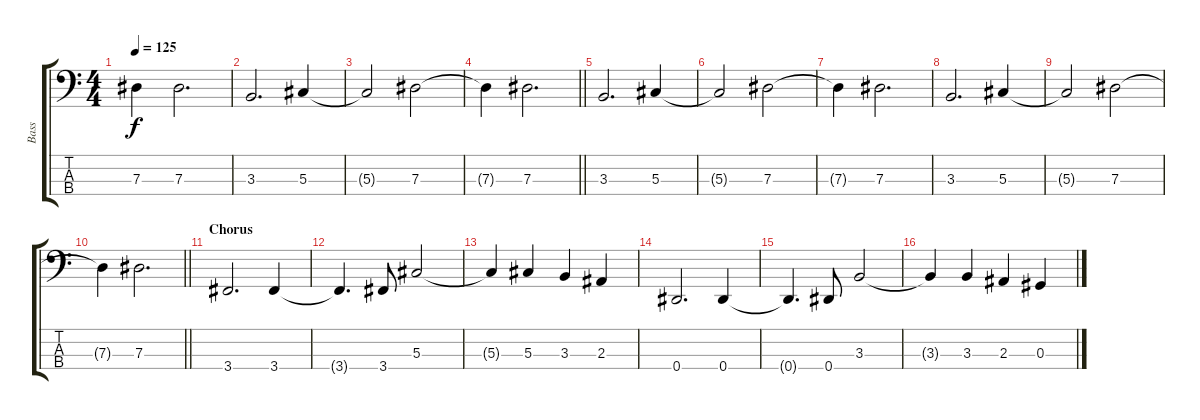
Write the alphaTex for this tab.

\track ("Bass" "Bass") {instrument electricbassfinger}
\staff {score tabs}
\tuning (Gb2 Db2 Ab1 Eb1) {hide}
\ts (4 4)
\tempo 125
\clef f4
\ks c
7.3{t}.4{dy f} 7.3.2{d} |
3.3.2{d} 5.3.4 |
5.3{t}.2 7.3.2 |
\barLineRight lightlight
7.3{t}.4 7.3.2{d} |
3.3.2{d} 5.3.4 |
5.3{t}.2 7.3.2 |
7.3{t}.4 7.3.2{d} |
3.3.2{d} 5.3.4 |
5.3{t}.2 7.3.2 |
\barLineRight lightlight
7.3{t}.4 7.3.2{d} |
\section ("" "Chorus")
3.4.2{d} 3.4.4 |
3.4{t}.4{d} 3.4.8 5.3.2 |
5.3{t}.4 5.3.4 3.3.4 2.3.4 |
0.4.2{d} 0.4.4 |
0.4{t}.4{d} 0.4.8 3.3.2 |
3.3{t}.4 3.3.4 2.3.4 0.3.4
